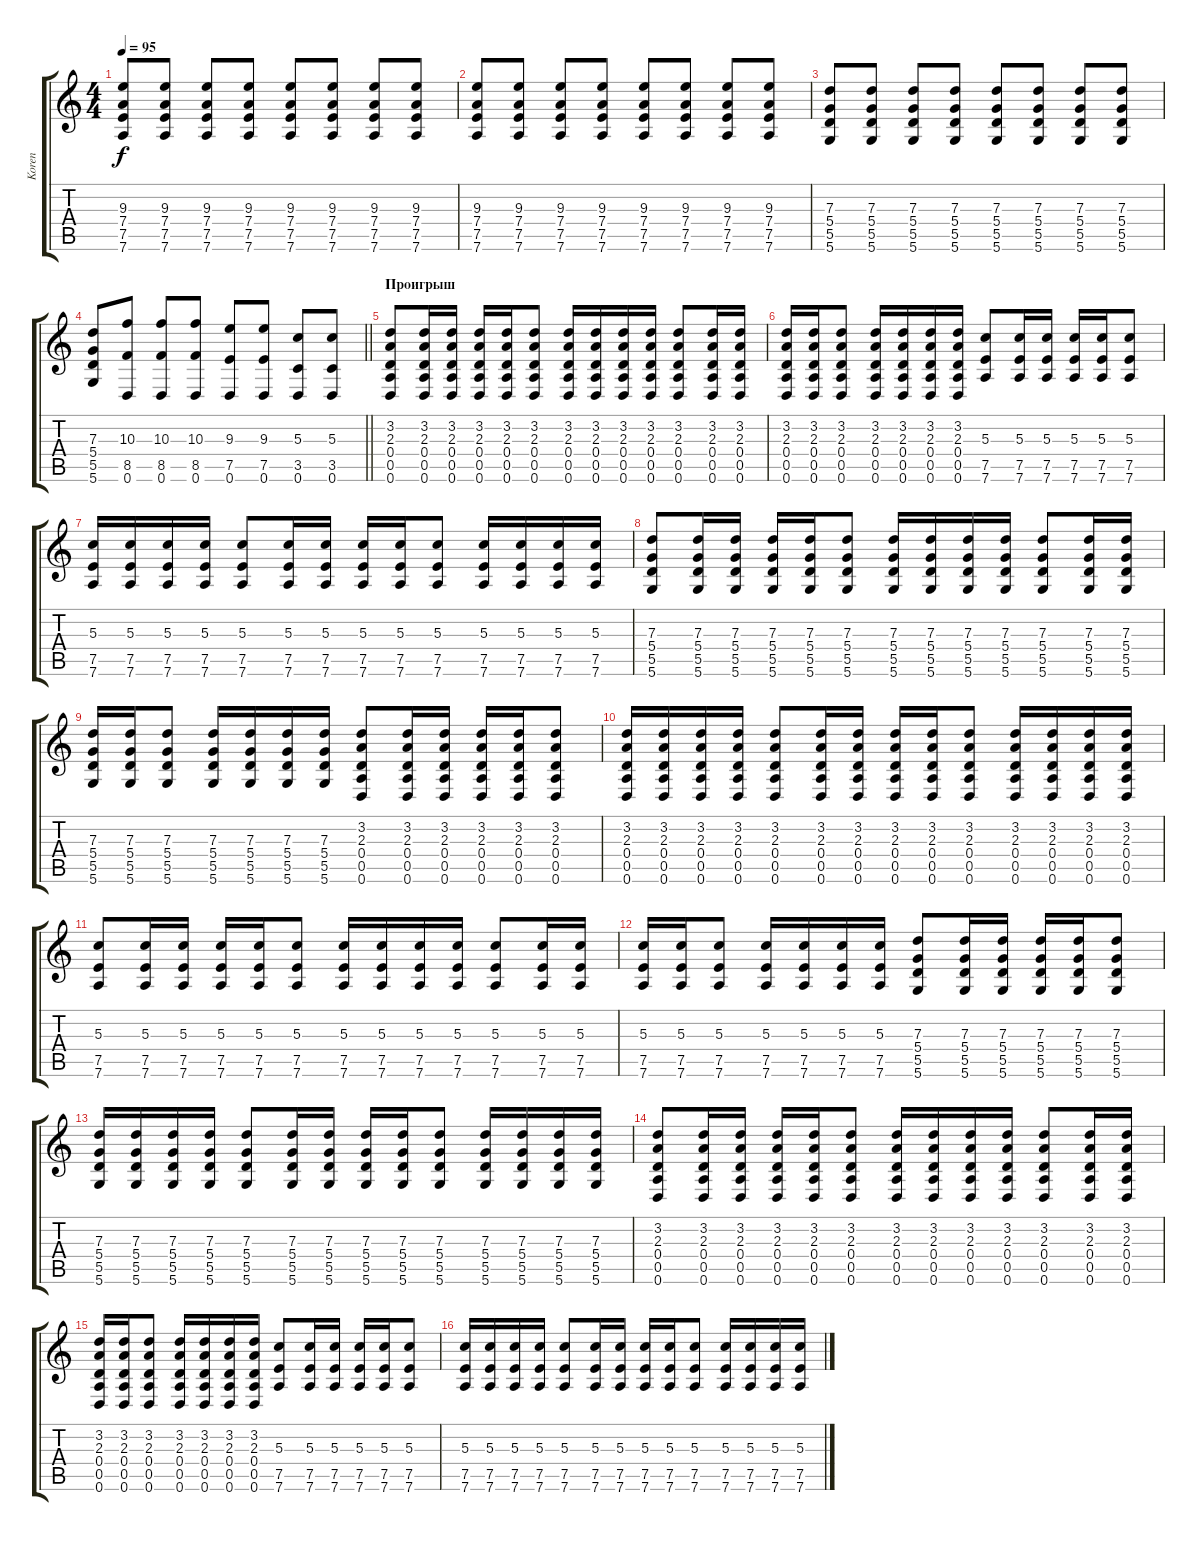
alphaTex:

\track ("Koren" "Koren") {instrument distortionguitar}
\staff {score tabs}
\tuning (E4 B3 G3 D3 A2 D2) {hide}
\ts (4 4)
\tempo 95
\clef g2
\ks c
(9.3 7.4 7.5 7.6).8{dy f} (9.3 7.4 7.5 7.6).8 (9.3 7.4 7.5 7.6).8 (9.3 7.4 7.5 7.6).8 (9.3 7.4 7.5 7.6).8 (9.3 7.4 7.5 7.6).8 (9.3 7.4 7.5 7.6).8 (9.3 7.4 7.5 7.6).8 |
(9.3 7.4 7.5 7.6).8 (9.3 7.4 7.5 7.6).8 (9.3 7.4 7.5 7.6).8 (9.3 7.4 7.5 7.6).8 (9.3 7.4 7.5 7.6).8 (9.3 7.4 7.5 7.6).8 (9.3 7.4 7.5 7.6).8 (9.3 7.4 7.5 7.6).8 |
(7.3 5.4 5.5 5.6).8 (7.3 5.4 5.5 5.6).8 (7.3 5.4 5.5 5.6).8 (7.3 5.4 5.5 5.6).8 (7.3 5.4 5.5 5.6).8 (7.3 5.4 5.5 5.6).8 (7.3 5.4 5.5 5.6).8 (7.3 5.4 5.5 5.6).8 |
\barLineRight lightlight
(7.3 5.4 5.5 5.6).8 (10.3 8.5 0.6).8 (10.3 8.5 0.6).8 (10.3 8.5 0.6).8 (9.3 7.5 0.6).8 (9.3 7.5 0.6).8 (5.3 3.5 0.6).8 (5.3 3.5 0.6).8 |
\section ("" "Проигрыш")
(3.2 2.3 0.4 0.5 0.6).8{instrument acousticguitarsteel} (3.2 2.3 0.4 0.5 0.6).16 (3.2 2.3 0.4 0.5 0.6).16 (3.2 2.3 0.4 0.5 0.6).16 (3.2 2.3 0.4 0.5 0.6).16 (3.2 2.3 0.4 0.5 0.6).8 (3.2 2.3 0.4 0.5 0.6).16 (3.2 2.3 0.4 0.5 0.6).16 (3.2 2.3 0.4 0.5 0.6).16 (3.2 2.3 0.4 0.5 0.6).16 (3.2 2.3 0.4 0.5 0.6).8 (3.2 2.3 0.4 0.5 0.6).16 (3.2 2.3 0.4 0.5 0.6).16 |
(3.2 2.3 0.4 0.5 0.6).16 (3.2 2.3 0.4 0.5 0.6).16 (3.2 2.3 0.4 0.5 0.6).8 (3.2 2.3 0.4 0.5 0.6).16 (3.2 2.3 0.4 0.5 0.6).16 (3.2 2.3 0.4 0.5 0.6).16 (3.2 2.3 0.4 0.5 0.6).16 (5.3 7.5 7.6).8 (5.3 7.5 7.6).16 (5.3 7.5 7.6).16 (5.3 7.5 7.6).16 (5.3 7.5 7.6).16 (5.3 7.5 7.6).8 |
(5.3 7.5 7.6).16 (5.3 7.5 7.6).16 (5.3 7.5 7.6).16 (5.3 7.5 7.6).16 (5.3 7.5 7.6).8 (5.3 7.5 7.6).16 (5.3 7.5 7.6).16 (5.3 7.5 7.6).16 (5.3 7.5 7.6).16 (5.3 7.5 7.6).8 (5.3 7.5 7.6).16 (5.3 7.5 7.6).16 (5.3 7.5 7.6).16 (5.3 7.5 7.6).16 |
(7.3 5.4 5.5 5.6).8 (7.3 5.4 5.5 5.6).16 (7.3 5.4 5.5 5.6).16 (7.3 5.4 5.5 5.6).16 (7.3 5.4 5.5 5.6).16 (7.3 5.4 5.5 5.6).8 (7.3 5.4 5.5 5.6).16 (7.3 5.4 5.5 5.6).16 (7.3 5.4 5.5 5.6).16 (7.3 5.4 5.5 5.6).16 (7.3 5.4 5.5 5.6).8 (7.3 5.4 5.5 5.6).16 (7.3 5.4 5.5 5.6).16 |
(7.3 5.4 5.5 5.6).16 (7.3 5.4 5.5 5.6).16 (7.3 5.4 5.5 5.6).8 (7.3 5.4 5.5 5.6).16 (7.3 5.4 5.5 5.6).16 (7.3 5.4 5.5 5.6).16 (7.3 5.4 5.5 5.6).16 (3.2 2.3 0.4 0.5 0.6).8 (3.2 2.3 0.4 0.5 0.6).16 (3.2 2.3 0.4 0.5 0.6).16 (3.2 2.3 0.4 0.5 0.6).16 (3.2 2.3 0.4 0.5 0.6).16 (3.2 2.3 0.4 0.5 0.6).8 |
(3.2 2.3 0.4 0.5 0.6).16 (3.2 2.3 0.4 0.5 0.6).16 (3.2 2.3 0.4 0.5 0.6).16 (3.2 2.3 0.4 0.5 0.6).16 (3.2 2.3 0.4 0.5 0.6).8 (3.2 2.3 0.4 0.5 0.6).16 (3.2 2.3 0.4 0.5 0.6).16 (3.2 2.3 0.4 0.5 0.6).16 (3.2 2.3 0.4 0.5 0.6).16 (3.2 2.3 0.4 0.5 0.6).8 (3.2 2.3 0.4 0.5 0.6).16 (3.2 2.3 0.4 0.5 0.6).16 (3.2 2.3 0.4 0.5 0.6).16 (3.2 2.3 0.4 0.5 0.6).16 |
(5.3 7.5 7.6).8 (5.3 7.5 7.6).16 (5.3 7.5 7.6).16 (5.3 7.5 7.6).16 (5.3 7.5 7.6).16 (5.3 7.5 7.6).8 (5.3 7.5 7.6).16 (5.3 7.5 7.6).16 (5.3 7.5 7.6).16 (5.3 7.5 7.6).16 (5.3 7.5 7.6).8 (5.3 7.5 7.6).16 (5.3 7.5 7.6).16 |
(5.3 7.5 7.6).16 (5.3 7.5 7.6).16 (5.3 7.5 7.6).8 (5.3 7.5 7.6).16 (5.3 7.5 7.6).16 (5.3 7.5 7.6).16 (5.3 7.5 7.6).16 (7.3 5.4 5.5 5.6).8 (7.3 5.4 5.5 5.6).16 (7.3 5.4 5.5 5.6).16 (7.3 5.4 5.5 5.6).16 (7.3 5.4 5.5 5.6).16 (7.3 5.4 5.5 5.6).8 |
(7.3 5.4 5.5 5.6).16 (7.3 5.4 5.5 5.6).16 (7.3 5.4 5.5 5.6).16 (7.3 5.4 5.5 5.6).16 (7.3 5.4 5.5 5.6).8 (7.3 5.4 5.5 5.6).16 (7.3 5.4 5.5 5.6).16 (7.3 5.4 5.5 5.6).16 (7.3 5.4 5.5 5.6).16 (7.3 5.4 5.5 5.6).8 (7.3 5.4 5.5 5.6).16 (7.3 5.4 5.5 5.6).16 (7.3 5.4 5.5 5.6).16 (7.3 5.4 5.5 5.6).16 |
(3.2 2.3 0.4 0.5 0.6).8 (3.2 2.3 0.4 0.5 0.6).16 (3.2 2.3 0.4 0.5 0.6).16 (3.2 2.3 0.4 0.5 0.6).16 (3.2 2.3 0.4 0.5 0.6).16 (3.2 2.3 0.4 0.5 0.6).8 (3.2 2.3 0.4 0.5 0.6).16 (3.2 2.3 0.4 0.5 0.6).16 (3.2 2.3 0.4 0.5 0.6).16 (3.2 2.3 0.4 0.5 0.6).16 (3.2 2.3 0.4 0.5 0.6).8 (3.2 2.3 0.4 0.5 0.6).16 (3.2 2.3 0.4 0.5 0.6).16 |
(3.2 2.3 0.4 0.5 0.6).16 (3.2 2.3 0.4 0.5 0.6).16 (3.2 2.3 0.4 0.5 0.6).8 (3.2 2.3 0.4 0.5 0.6).16 (3.2 2.3 0.4 0.5 0.6).16 (3.2 2.3 0.4 0.5 0.6).16 (3.2 2.3 0.4 0.5 0.6).16 (5.3 7.5 7.6).8 (5.3 7.5 7.6).16 (5.3 7.5 7.6).16 (5.3 7.5 7.6).16 (5.3 7.5 7.6).16 (5.3 7.5 7.6).8 |
(5.3 7.5 7.6).16 (5.3 7.5 7.6).16 (5.3 7.5 7.6).16 (5.3 7.5 7.6).16 (5.3 7.5 7.6).8 (5.3 7.5 7.6).16 (5.3 7.5 7.6).16 (5.3 7.5 7.6).16 (5.3 7.5 7.6).16 (5.3 7.5 7.6).8 (5.3 7.5 7.6).16 (5.3 7.5 7.6).16 (5.3 7.5 7.6).16 (5.3 7.5 7.6).16
